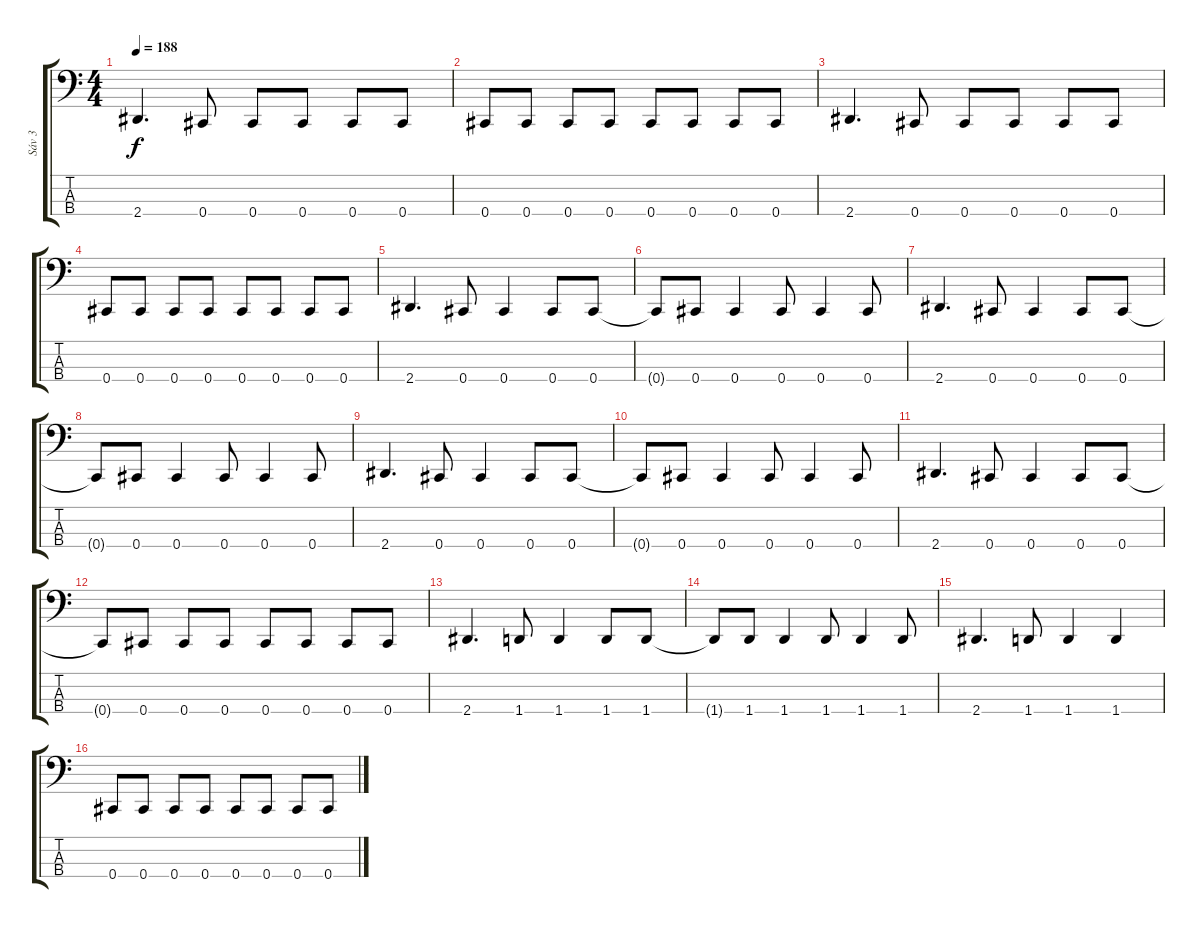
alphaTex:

\track ("Sáv 3" "Sáv 3") {instrument electricbasspick}
\staff {score tabs}
\tuning (Gb2 Db2 Ab1 Db1) {hide}
\ts (4 4)
\tempo 188
\clef f4
\ks c
2.4.4{d dy f} 0.4.8 0.4.8 0.4.8 0.4.8 0.4.8 |
0.4.8 0.4.8 0.4.8 0.4.8 0.4.8 0.4.8 0.4.8 0.4.8 |
2.4.4{d} 0.4.8 0.4.8 0.4.8 0.4.8 0.4.8 |
0.4.8 0.4.8 0.4.8 0.4.8 0.4.8 0.4.8 0.4.8 0.4.8 |
2.4.4{d} 0.4.8 0.4.4 0.4.8 0.4.8 |
0.4{t}.8 0.4.8 0.4.4 0.4.8 0.4.4 0.4.8 |
2.4.4{d} 0.4.8 0.4.4 0.4.8 0.4.8 |
0.4{t}.8 0.4.8 0.4.4 0.4.8 0.4.4 0.4.8 |
2.4.4{d} 0.4.8 0.4.4 0.4.8 0.4.8 |
0.4{t}.8 0.4.8 0.4.4 0.4.8 0.4.4 0.4.8 |
2.4.4{d} 0.4.8 0.4.4 0.4.8 0.4.8 |
0.4{t}.8 0.4.8 0.4.8 0.4.8 0.4.8 0.4.8 0.4.8 0.4.8 |
2.4.4{d} 1.4.8 1.4.4 1.4.8 1.4.8 |
1.4{t}.8 1.4.8 1.4.4 1.4.8 1.4.4 1.4.8 |
2.4.4{d} 1.4.8 1.4.4 1.4.4 |
0.4.8 0.4.8 0.4.8 0.4.8 0.4.8 0.4.8 0.4.8 0.4.8
